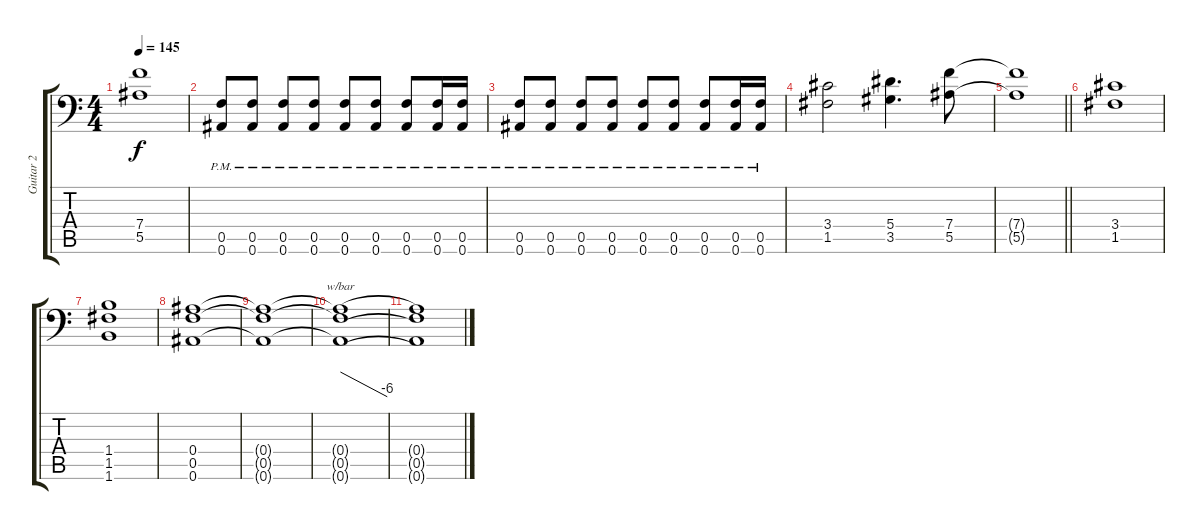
\track ("Guitar 2" "Guitar 2") {instrument distortionguitar}
\staff {score tabs}
\tuning (C4 G3 Eb3 Bb2 F2 Bb1) {hide}
\ts (4 4)
\tempo 145
\clef f4
\ks c
(7.4{t} 5.5{t}).1{dy f} |
(0.5{pm} 0.6{pm}).8 (0.5{pm} 0.6{pm}).8 (0.5{pm} 0.6{pm}).8 (0.5{pm} 0.6{pm}).8 (0.5{pm} 0.6{pm}).8 (0.5{pm} 0.6{pm}).8 (0.5{pm} 0.6{pm}).8 (0.5{pm} 0.6{pm}).16 (0.5{pm} 0.6{pm}).16 |
(0.5{pm} 0.6{pm}).8 (0.5{pm} 0.6{pm}).8 (0.5{pm} 0.6{pm}).8 (0.5{pm} 0.6{pm}).8 (0.5{pm} 0.6{pm}).8 (0.5{pm} 0.6{pm}).8 (0.5{pm} 0.6{pm}).8 (0.5{pm} 0.6{pm}).16 (0.5{pm} 0.6{pm}).16 |
(3.4 1.5).2 (5.4 3.5).4{d} (7.4 5.5).8 |
\barLineRight lightlight
(7.4{t} 5.5{t}).1 |
(3.4 1.5).1 |
(1.4 1.5 1.6).1 |
(0.4 0.5 0.6).1 |
(0.4{t} 0.5{t} 0.6{t}).1 |
(0.4{t} 0.5{t} 0.6{t}).1{tbe (dive default 0 0 60 -24)} |
(0.4{t} 0.5{t} 0.6{t}).1
